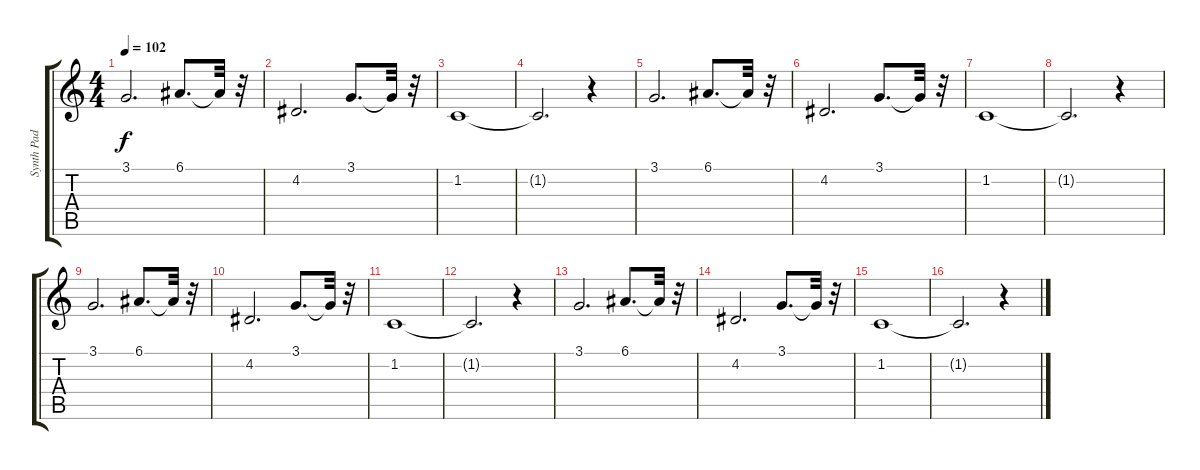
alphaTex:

\track ("Synth Pad" "Synth Pad") {instrument lead2sawtooth}
\staff {score tabs}
\tuning (E4 B3 G3 D3 A2 E2) {hide}
\ts (4 4)
\tempo 102
\clef g2
\ks c
3.1.2{d dy f} 6.1.8{d} 6.1{t}.32 r.32 |
4.2.2{d} 3.1.8{d} 3.1{t}.32 r.32 |
1.2.1 |
1.2{t}.2{d} r.4 |
3.1.2{d} 6.1.8{d} 6.1{t}.32 r.32 |
4.2.2{d} 3.1.8{d} 3.1{t}.32 r.32 |
1.2.1 |
1.2{t}.2{d} r.4 |
3.1.2{d} 6.1.8{d} 6.1{t}.32 r.32 |
4.2.2{d} 3.1.8{d} 3.1{t}.32 r.32 |
1.2.1 |
1.2{t}.2{d} r.4 |
3.1.2{d} 6.1.8{d} 6.1{t}.32 r.32 |
4.2.2{d} 3.1.8{d} 3.1{t}.32 r.32 |
1.2.1 |
1.2{t}.2{d} r.4
